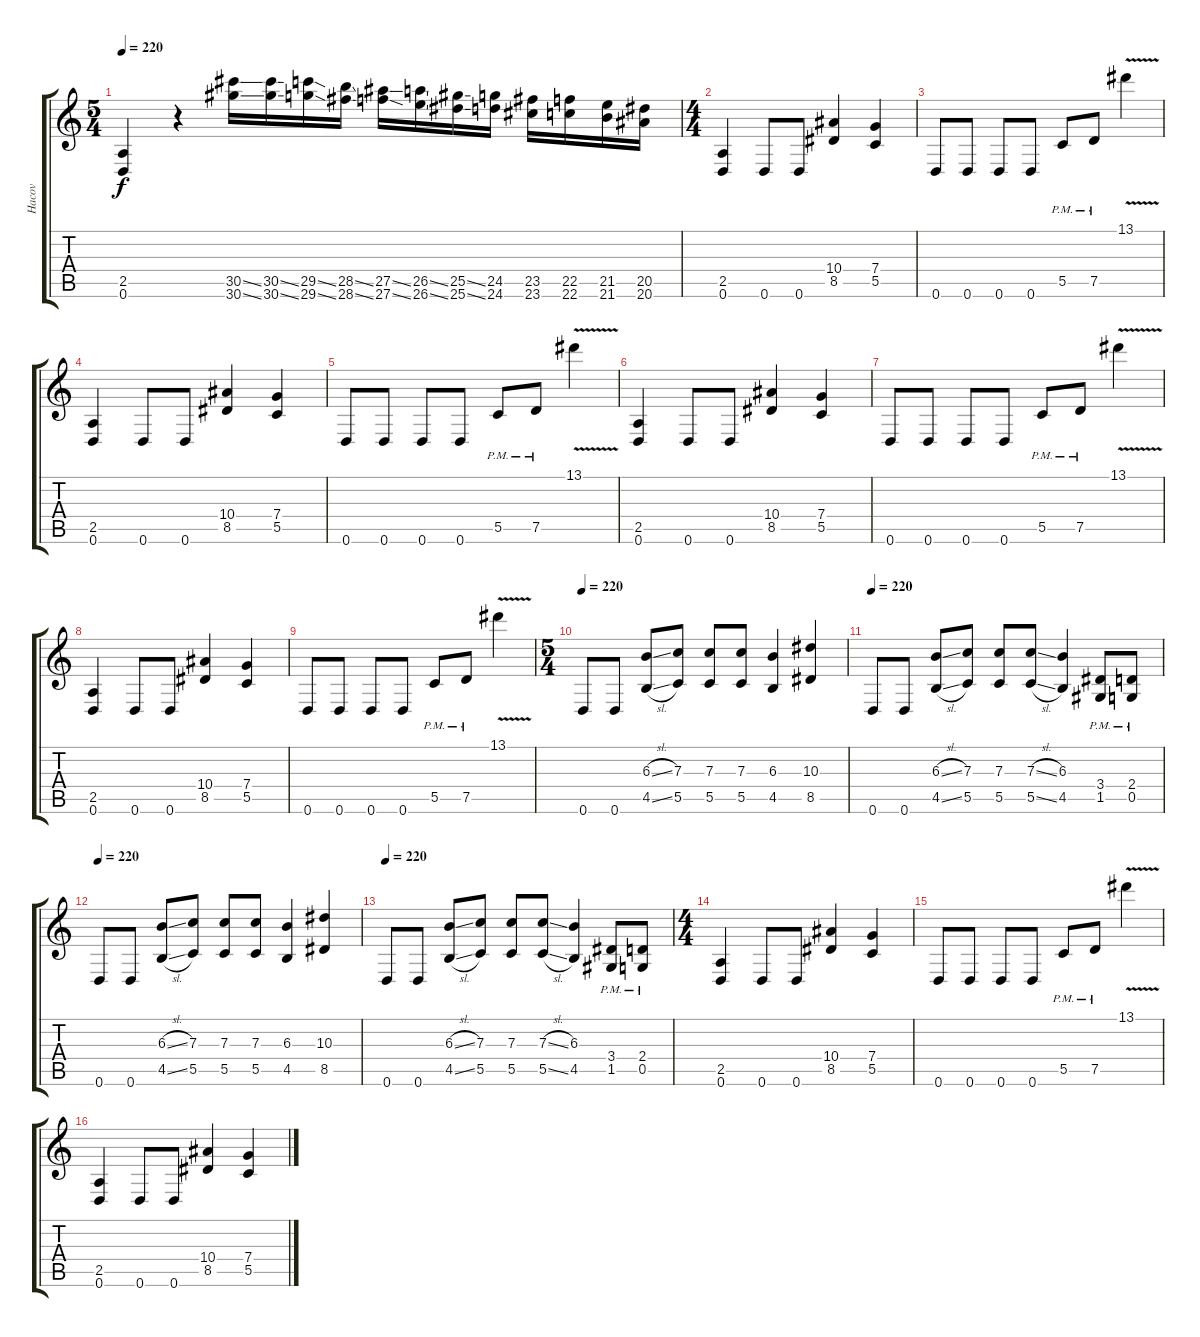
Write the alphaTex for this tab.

\track ("Hacov" "Hacov") {instrument distortionguitar}
\staff {score tabs}
\tuning (D4 A3 F3 C3 G2 D2) {hide}
\ts (5 4)
\tempo 220
\clef g2
\ks c
(2.5 0.6).4{dy f} r.4 (30.5{ss} 30.6{ss}).16{instrument guitarharmonics} (30.5{ss} 30.6{ss}).16 (29.5{ss} 29.6{ss}).16 (28.5{ss} 28.6{ss}).16 (27.5{ss} 27.6{ss}).16 (26.5{ss} 26.6{ss}).16 (25.5{ss} 25.6{ss}).16 (24.5 24.6).16 (23.5 23.6).16 (22.5 22.6).16 (21.5 21.6).16 (20.5 20.6).16 |
\ts (4 4)
(2.5 0.6).4{instrument distortionguitar} 0.6.8 0.6.8 (10.4 8.5).4 (7.4 5.5).4 |
0.6.8 0.6.8 0.6.8 0.6.8 5.5{pm}.8 7.5{pm}.8 13.1{v}.4 |
(2.5 0.6).4{instrument distortionguitar} 0.6.8 0.6.8 (10.4 8.5).4 (7.4 5.5).4 |
0.6.8 0.6.8 0.6.8 0.6.8 5.5{pm}.8 7.5{pm}.8 13.1{v}.4 |
(2.5 0.6).4{instrument distortionguitar} 0.6.8 0.6.8 (10.4 8.5).4 (7.4 5.5).4 |
0.6.8 0.6.8 0.6.8 0.6.8 5.5{pm}.8 7.5{pm}.8 13.1{v}.4 |
(2.5 0.6).4{instrument distortionguitar} 0.6.8 0.6.8 (10.4 8.5).4 (7.4 5.5).4 |
0.6.8 0.6.8 0.6.8 0.6.8 5.5{pm}.8 7.5{pm}.8 13.1{v}.4 |
\ts (5 4)
\tempo 220
0.6.8 0.6.8 (6.3{sl} 4.5{sl}).8 (7.3 5.5).8 (7.3 5.5).8 (7.3 5.5).8 (6.3 4.5).4 (10.3 8.5).4 |
\tempo 220
0.6.8 0.6.8 (6.3{sl} 4.5{sl}).8 (7.3 5.5).8 (7.3 5.5).8 (7.3{sl} 5.5{sl}).8 (6.3 4.5).4 (3.4{pm} 1.5{pm}).8 (2.4{pm} 0.5{pm}).8 |
\tempo 220
0.6.8 0.6.8 (6.3{sl} 4.5{sl}).8 (7.3 5.5).8 (7.3 5.5).8 (7.3 5.5).8 (6.3 4.5).4 (10.3 8.5).4 |
\tempo 220
0.6.8 0.6.8 (6.3{sl} 4.5{sl}).8 (7.3 5.5).8 (7.3 5.5).8 (7.3{sl} 5.5{sl}).8 (6.3 4.5).4 (3.4{pm} 1.5{pm}).8 (2.4{pm} 0.5{pm}).8 |
\ts (4 4)
(2.5 0.6).4{instrument distortionguitar} 0.6.8 0.6.8 (10.4 8.5).4 (7.4 5.5).4 |
0.6.8 0.6.8 0.6.8 0.6.8 5.5{pm}.8 7.5{pm}.8 13.1{v}.4 |
(2.5 0.6).4{instrument distortionguitar} 0.6.8 0.6.8 (10.4 8.5).4 (7.4 5.5).4
